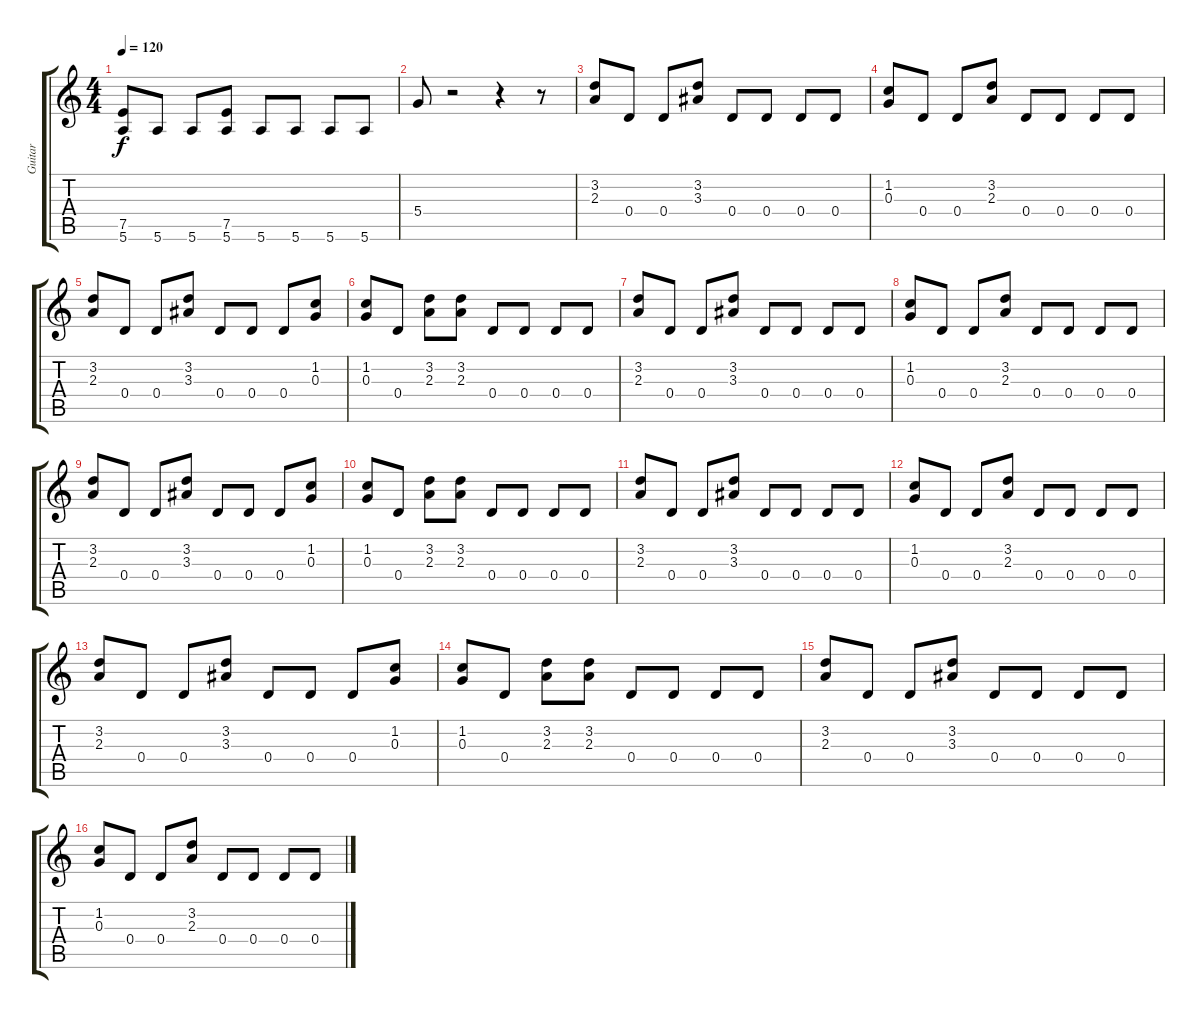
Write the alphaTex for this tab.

\track ("Guitar" "Guitar") {instrument distortionguitar}
\staff {score tabs}
\tuning (E4 B3 G3 D3 A2 E2) {hide}
\ts (4 4)
\tempo 120
\clef g2
\ks c
(7.5 5.6).8{dy f} 5.6.8 5.6.8 (7.5 5.6).8 5.6.8 5.6.8 5.6.8 5.6.8 |
5.4.8 r.2 r.4 r.8 |
(3.2 2.3).8 0.4.8 0.4.8 (3.2 3.3).8 0.4.8 0.4.8 0.4.8 0.4.8 |
(1.2 0.3).8 0.4.8 0.4.8 (3.2 2.3).8 0.4.8 0.4.8 0.4.8 0.4.8 |
(3.2 2.3).8 0.4.8 0.4.8 (3.2 3.3).8 0.4.8 0.4.8 0.4.8 (1.2 0.3).8 |
(1.2 0.3).8 0.4.8 (3.2 2.3).8 (3.2 2.3).8 0.4.8 0.4.8 0.4.8 0.4.8 |
(3.2 2.3).8 0.4.8 0.4.8 (3.2 3.3).8 0.4.8 0.4.8 0.4.8 0.4.8 |
(1.2 0.3).8 0.4.8 0.4.8 (3.2 2.3).8 0.4.8 0.4.8 0.4.8 0.4.8 |
(3.2 2.3).8 0.4.8 0.4.8 (3.2 3.3).8 0.4.8 0.4.8 0.4.8 (1.2 0.3).8 |
(1.2 0.3).8 0.4.8 (3.2 2.3).8 (3.2 2.3).8 0.4.8 0.4.8 0.4.8 0.4.8 |
(3.2 2.3).8 0.4.8 0.4.8 (3.2 3.3).8 0.4.8 0.4.8 0.4.8 0.4.8 |
(1.2 0.3).8 0.4.8 0.4.8 (3.2 2.3).8 0.4.8 0.4.8 0.4.8 0.4.8 |
(3.2 2.3).8 0.4.8 0.4.8 (3.2 3.3).8 0.4.8 0.4.8 0.4.8 (1.2 0.3).8 |
(1.2 0.3).8 0.4.8 (3.2 2.3).8 (3.2 2.3).8 0.4.8 0.4.8 0.4.8 0.4.8 |
(3.2 2.3).8 0.4.8 0.4.8 (3.2 3.3).8 0.4.8 0.4.8 0.4.8 0.4.8 |
(1.2 0.3).8 0.4.8 0.4.8 (3.2 2.3).8 0.4.8 0.4.8 0.4.8 0.4.8
